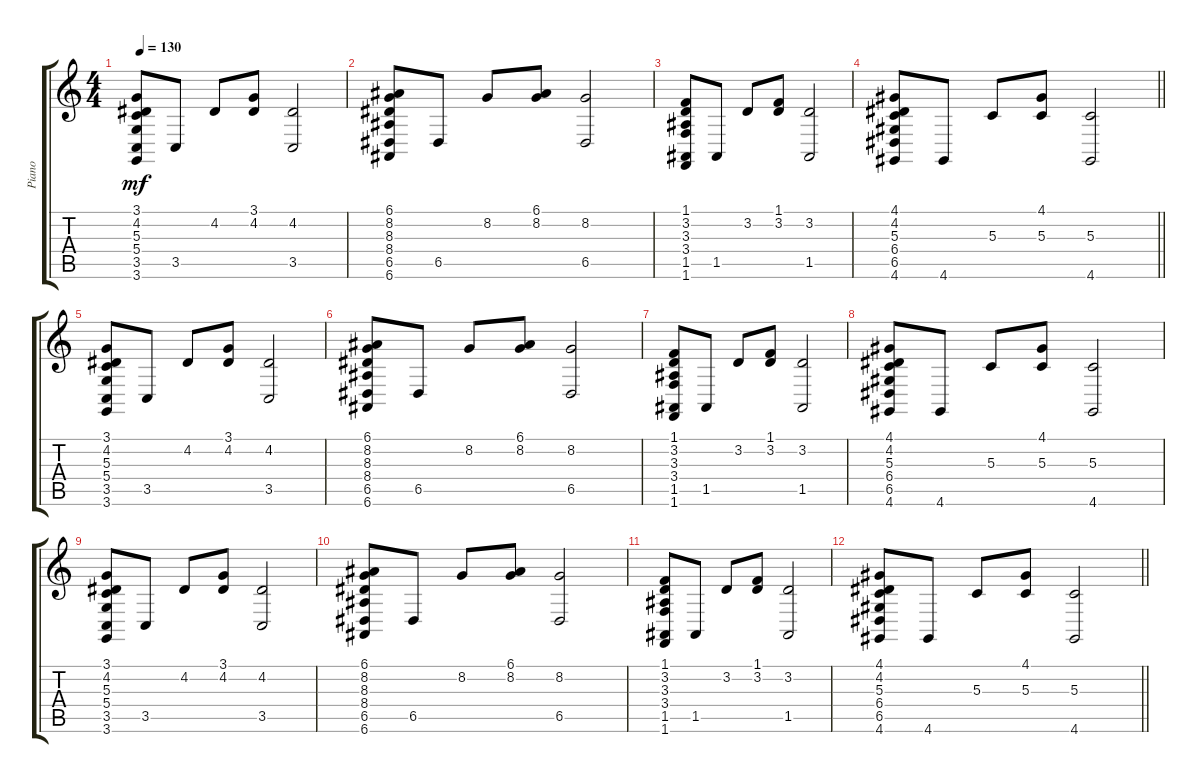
\track ("Piano" "Piano") {instrument acousticgrandpiano}
\staff {score tabs}
\tuning (E4 B3 G3 D3 A2 E2) {hide}
\ts (4 4)
\tempo 130
\clef g2
\ks c
(3.1 4.2 5.3 5.4 3.5 3.6).8{dy mf} 3.5.8 4.2.8 (3.1 4.2).8 (4.2 3.5).2 |
(6.1 8.2 8.3 8.4 6.5 6.6).8 6.5.8 8.2.8 (6.1 8.2).8 (8.2 6.5).2 |
(1.1 3.2 3.3 3.4 1.5 1.6).8 1.5.8 3.2.8 (1.1 3.2).8 (3.2 1.5).2 |
\barLineRight lightlight
(4.1 4.2 5.3 6.4 6.5 4.6).8 4.6.8 5.3.8 (4.1 5.3).8 (5.3 4.6).2 |
(3.1 4.2 5.3 5.4 3.5 3.6).8 3.5.8 4.2.8 (3.1 4.2).8 (4.2 3.5).2 |
(6.1 8.2 8.3 8.4 6.5 6.6).8 6.5.8 8.2.8 (6.1 8.2).8 (8.2 6.5).2 |
(1.1 3.2 3.3 3.4 1.5 1.6).8 1.5.8 3.2.8 (1.1 3.2).8 (3.2 1.5).2 |
(4.1 4.2 5.3 6.4 6.5 4.6).8 4.6.8 5.3.8 (4.1 5.3).8 (5.3 4.6).2 |
(3.1 4.2 5.3 5.4 3.5 3.6).8 3.5.8 4.2.8 (3.1 4.2).8 (4.2 3.5).2 |
(6.1 8.2 8.3 8.4 6.5 6.6).8 6.5.8 8.2.8 (6.1 8.2).8 (8.2 6.5).2 |
(1.1 3.2 3.3 3.4 1.5 1.6).8 1.5.8 3.2.8 (1.1 3.2).8 (3.2 1.5).2 |
\barLineRight lightlight
(4.1 4.2 5.3 6.4 6.5 4.6).8 4.6.8 5.3.8 (4.1 5.3).8 (5.3 4.6).2
